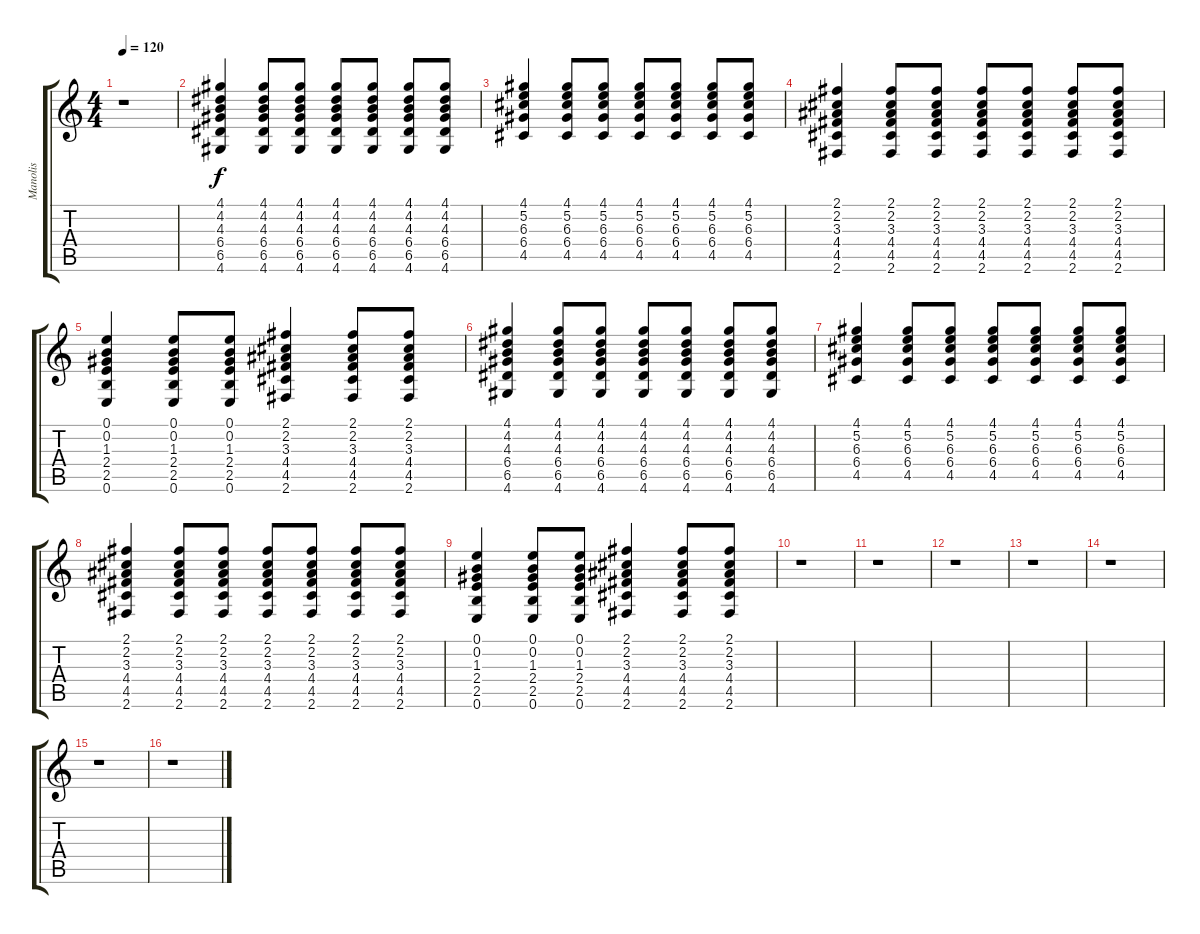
\track ("Manolis" "Manolis") {instrument distortionguitar}
\staff {score tabs}
\tuning (E4 B3 G3 D3 A2 E2) {hide}
\ts (4 4)
\tempo 120
\clef g2
\ks c
r.1{dy f} |
(4.1 4.2 4.3 6.4 6.5 4.6).4{instrument acousticguitarsteel} (4.1 4.2 4.3 6.4 6.5 4.6).8 (4.1 4.2 4.3 6.4 6.5 4.6).8 (4.1 4.2 4.3 6.4 6.5 4.6).8 (4.1 4.2 4.3 6.4 6.5 4.6).8 (4.1 4.2 4.3 6.4 6.5 4.6).8 (4.1 4.2 4.3 6.4 6.5 4.6).8 |
(4.1 5.2 6.3 6.4 4.5).4{instrument acousticguitarsteel} (4.1 5.2 6.3 6.4 4.5).8 (4.1 5.2 6.3 6.4 4.5).8 (4.1 5.2 6.3 6.4 4.5).8 (4.1 5.2 6.3 6.4 4.5).8 (4.1 5.2 6.3 6.4 4.5).8 (4.1 5.2 6.3 6.4 4.5).8 |
(2.1 2.2 3.3 4.4 4.5 2.6).4{instrument acousticguitarsteel} (2.1 2.2 3.3 4.4 4.5 2.6).8 (2.1 2.2 3.3 4.4 4.5 2.6).8 (2.1 2.2 3.3 4.4 4.5 2.6).8 (2.1 2.2 3.3 4.4 4.5 2.6).8 (2.1 2.2 3.3 4.4 4.5 2.6).8 (2.1 2.2 3.3 4.4 4.5 2.6).8 |
(0.1 0.2 1.3 2.4 2.5 0.6).4{instrument acousticguitarsteel} (0.1 0.2 1.3 2.4 2.5 0.6).8 (0.1 0.2 1.3 2.4 2.5 0.6).8 (2.1 2.2 3.3 4.4 4.5 2.6).4 (2.1 2.2 3.3 4.4 4.5 2.6).8 (2.1 2.2 3.3 4.4 4.5 2.6).8 |
(4.1 4.2 4.3 6.4 6.5 4.6).4{instrument acousticguitarsteel} (4.1 4.2 4.3 6.4 6.5 4.6).8 (4.1 4.2 4.3 6.4 6.5 4.6).8 (4.1 4.2 4.3 6.4 6.5 4.6).8 (4.1 4.2 4.3 6.4 6.5 4.6).8 (4.1 4.2 4.3 6.4 6.5 4.6).8 (4.1 4.2 4.3 6.4 6.5 4.6).8 |
(4.1 5.2 6.3 6.4 4.5).4{instrument acousticguitarsteel} (4.1 5.2 6.3 6.4 4.5).8 (4.1 5.2 6.3 6.4 4.5).8 (4.1 5.2 6.3 6.4 4.5).8 (4.1 5.2 6.3 6.4 4.5).8 (4.1 5.2 6.3 6.4 4.5).8 (4.1 5.2 6.3 6.4 4.5).8 |
(2.1 2.2 3.3 4.4 4.5 2.6).4{instrument acousticguitarsteel} (2.1 2.2 3.3 4.4 4.5 2.6).8 (2.1 2.2 3.3 4.4 4.5 2.6).8 (2.1 2.2 3.3 4.4 4.5 2.6).8 (2.1 2.2 3.3 4.4 4.5 2.6).8 (2.1 2.2 3.3 4.4 4.5 2.6).8 (2.1 2.2 3.3 4.4 4.5 2.6).8 |
(0.1 0.2 1.3 2.4 2.5 0.6).4{instrument acousticguitarsteel} (0.1 0.2 1.3 2.4 2.5 0.6).8 (0.1 0.2 1.3 2.4 2.5 0.6).8 (2.1 2.2 3.3 4.4 4.5 2.6).4 (2.1 2.2 3.3 4.4 4.5 2.6).8 (2.1 2.2 3.3 4.4 4.5 2.6).8 |
r.1 |
r.1 |
r.1 |
r.1 |
r.1 |
r.1 |
r.1
